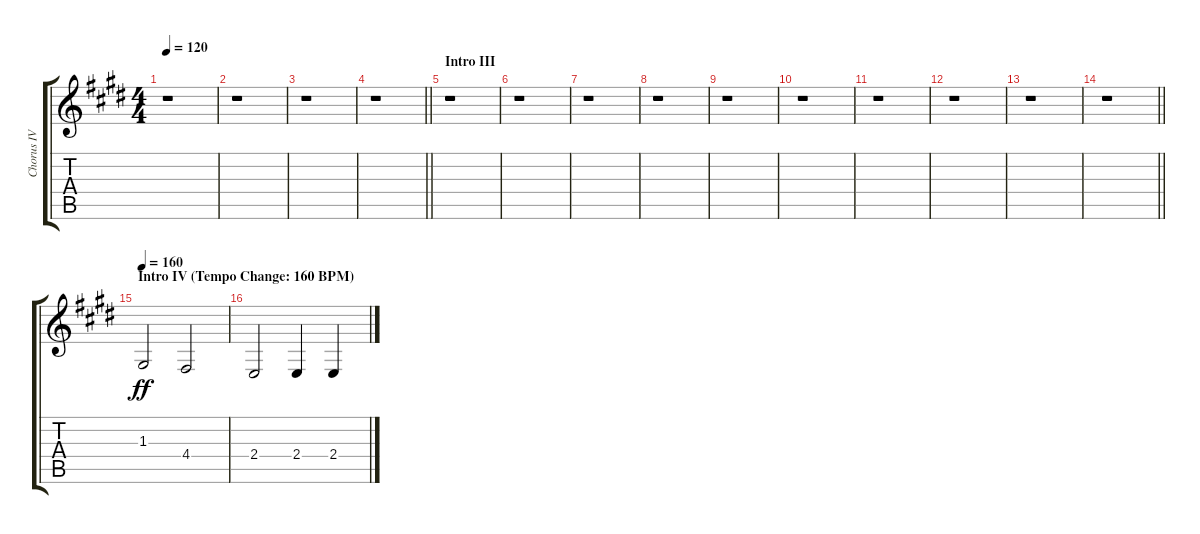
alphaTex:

\track ("Chorus IV" "Chorus IV") {instrument voiceoohs}
\staff {score tabs}
\tuning (E4 B3 G3 D3 A2 E2) {hide}
\ts (4 4)
\tempo 120
\clef g2
\ks e
r.1{dy ff} |
r.1 |
r.1 |
\barLineRight lightlight
r.1 |
\section ("" "Intro III")
r.1 |
r.1 |
r.1 |
r.1 |
r.1 |
r.1 |
r.1 |
r.1 |
r.1 |
\barLineRight lightlight
r.1 |
\section ("" "Intro IV (Tempo Change: 160 BPM)")
\tempo 160
1.3.2 4.4.2 |
2.4.2 2.4.4 2.4.4
